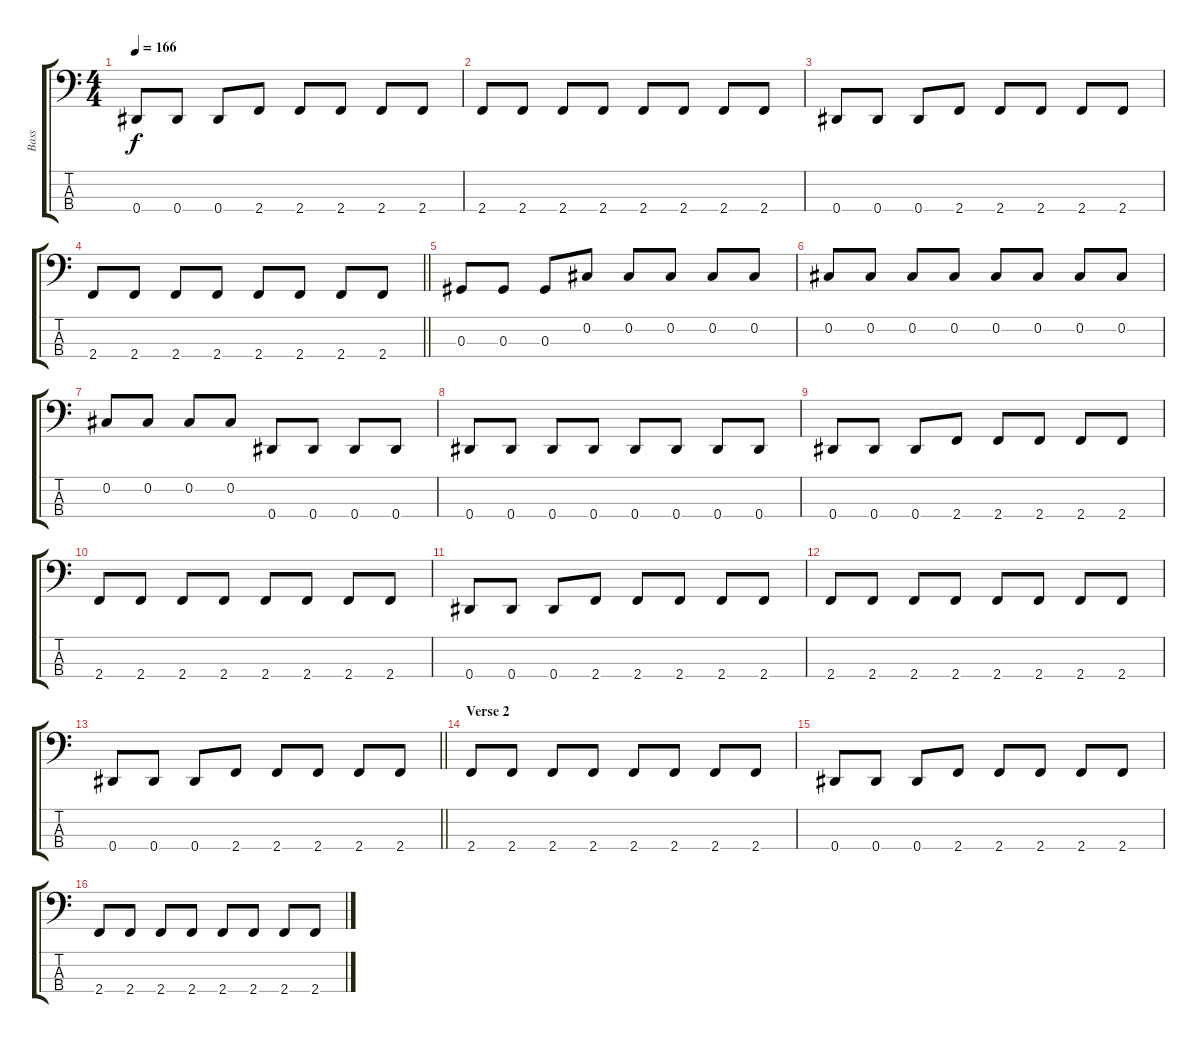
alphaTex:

\track ("Bass" "Bass") {instrument electricbassfinger}
\staff {score tabs}
\tuning (Gb2 Db2 Ab1 Eb1) {hide}
\ts (4 4)
\tempo 166
\clef f4
\ks c
0.4.8{dy f} 0.4.8 0.4.8 2.4.8 2.4.8 2.4.8 2.4.8 2.4.8 |
2.4.8 2.4.8 2.4.8 2.4.8 2.4.8 2.4.8 2.4.8 2.4.8 |
0.4.8 0.4.8 0.4.8 2.4.8 2.4.8 2.4.8 2.4.8 2.4.8 |
\barLineRight lightlight
2.4.8 2.4.8 2.4.8 2.4.8 2.4.8 2.4.8 2.4.8 2.4.8 |
0.3.8 0.3.8 0.3.8 0.2.8 0.2.8 0.2.8 0.2.8 0.2.8 |
0.2.8 0.2.8 0.2.8 0.2.8 0.2.8 0.2.8 0.2.8 0.2.8 |
0.2.8 0.2.8 0.2.8 0.2.8 0.4.8 0.4.8 0.4.8 0.4.8 |
0.4.8 0.4.8 0.4.8 0.4.8 0.4.8 0.4.8 0.4.8 0.4.8 |
0.4.8 0.4.8 0.4.8 2.4.8 2.4.8 2.4.8 2.4.8 2.4.8 |
2.4.8 2.4.8 2.4.8 2.4.8 2.4.8 2.4.8 2.4.8 2.4.8 |
0.4.8 0.4.8 0.4.8 2.4.8 2.4.8 2.4.8 2.4.8 2.4.8 |
2.4.8 2.4.8 2.4.8 2.4.8 2.4.8 2.4.8 2.4.8 2.4.8 |
\barLineRight lightlight
0.4.8 0.4.8 0.4.8 2.4.8 2.4.8 2.4.8 2.4.8 2.4.8 |
\section ("" "Verse 2")
2.4.8 2.4.8 2.4.8 2.4.8 2.4.8 2.4.8 2.4.8 2.4.8 |
0.4.8 0.4.8 0.4.8 2.4.8 2.4.8 2.4.8 2.4.8 2.4.8 |
2.4.8 2.4.8 2.4.8 2.4.8 2.4.8 2.4.8 2.4.8 2.4.8
